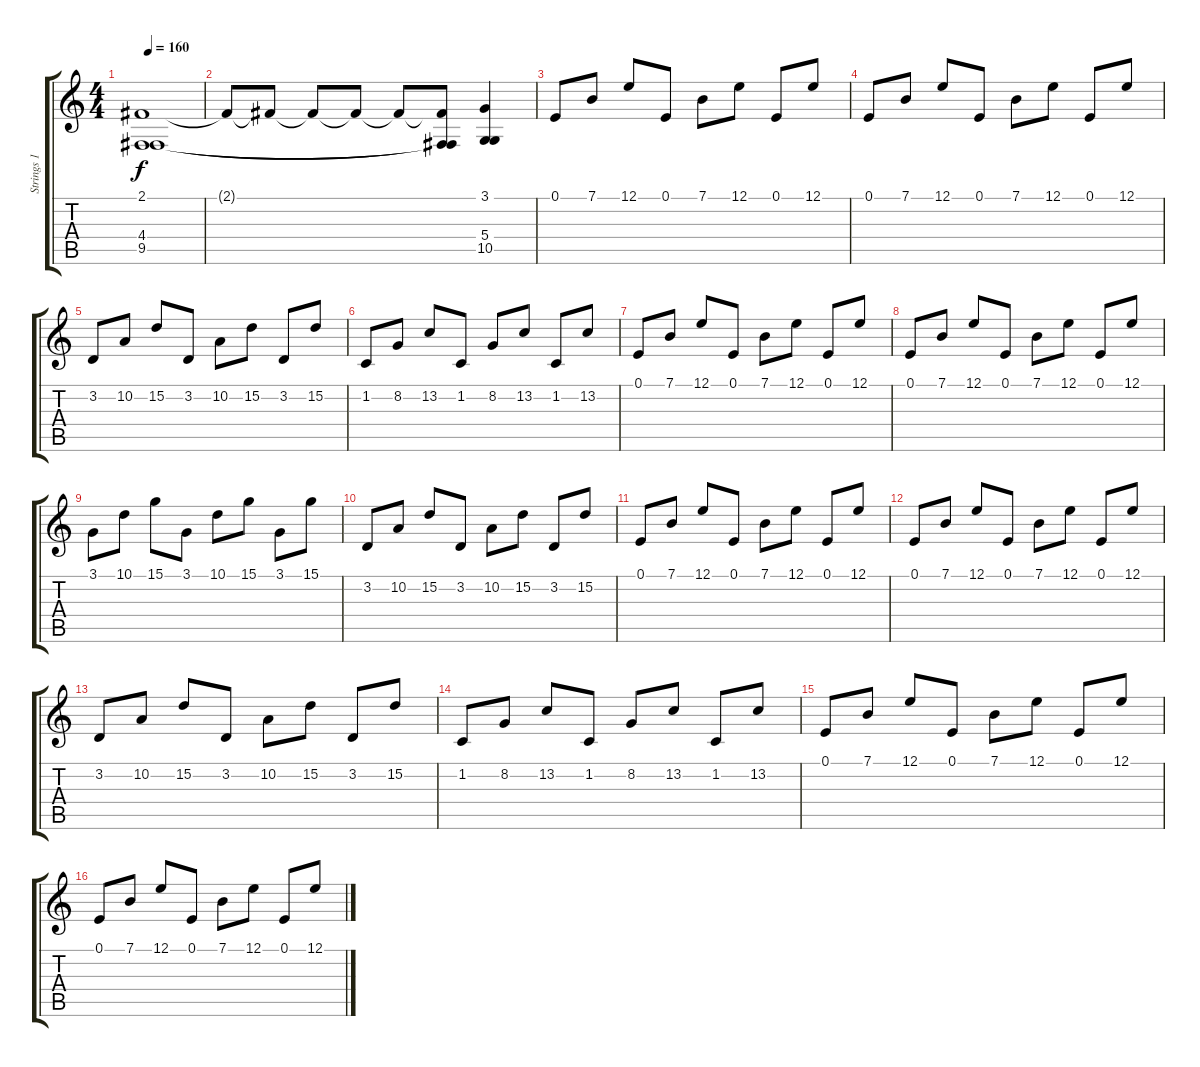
\track ("Strings 1" "Strings 1") {instrument stringensemble1}
\staff {score tabs}
\tuning (E4 B3 G3 D3 A2 E2) {hide}
\ts (4 4)
\tempo 160
\clef g2
\ks c
(2.1 4.4 9.5).1{dy f} |
2.1{t}.8 2.1{t}.8 2.1{t}.8 2.1{t}.8 2.1{t}.8 (2.1{t} 4.4{t} 9.5{t}).8 (3.1 5.4 10.5).4 |
0.1.8{volume 11} 7.1.8 12.1.8 0.1.8 7.1.8 12.1.8 0.1.8 12.1.8 |
0.1.8 7.1.8 12.1.8 0.1.8 7.1.8 12.1.8 0.1.8 12.1.8 |
3.2.8 10.2.8 15.2.8 3.2.8 10.2.8 15.2.8 3.2.8 15.2.8 |
1.2.8 8.2.8 13.2.8 1.2.8 8.2.8 13.2.8 1.2.8 13.2.8 |
0.1.8 7.1.8 12.1.8 0.1.8 7.1.8 12.1.8 0.1.8 12.1.8 |
0.1.8 7.1.8 12.1.8 0.1.8 7.1.8 12.1.8 0.1.8 12.1.8 |
3.1.8 10.1.8 15.1.8 3.1.8 10.1.8 15.1.8 3.1.8 15.1.8 |
3.2.8 10.2.8 15.2.8 3.2.8 10.2.8 15.2.8 3.2.8 15.2.8 |
0.1.8 7.1.8 12.1.8 0.1.8 7.1.8 12.1.8 0.1.8 12.1.8 |
0.1.8 7.1.8 12.1.8 0.1.8 7.1.8 12.1.8 0.1.8 12.1.8 |
3.2.8 10.2.8 15.2.8 3.2.8 10.2.8 15.2.8 3.2.8 15.2.8 |
1.2.8 8.2.8 13.2.8 1.2.8 8.2.8 13.2.8 1.2.8 13.2.8 |
0.1.8 7.1.8 12.1.8 0.1.8 7.1.8 12.1.8 0.1.8 12.1.8 |
0.1.8 7.1.8 12.1.8 0.1.8 7.1.8 12.1.8 0.1.8 12.1.8
